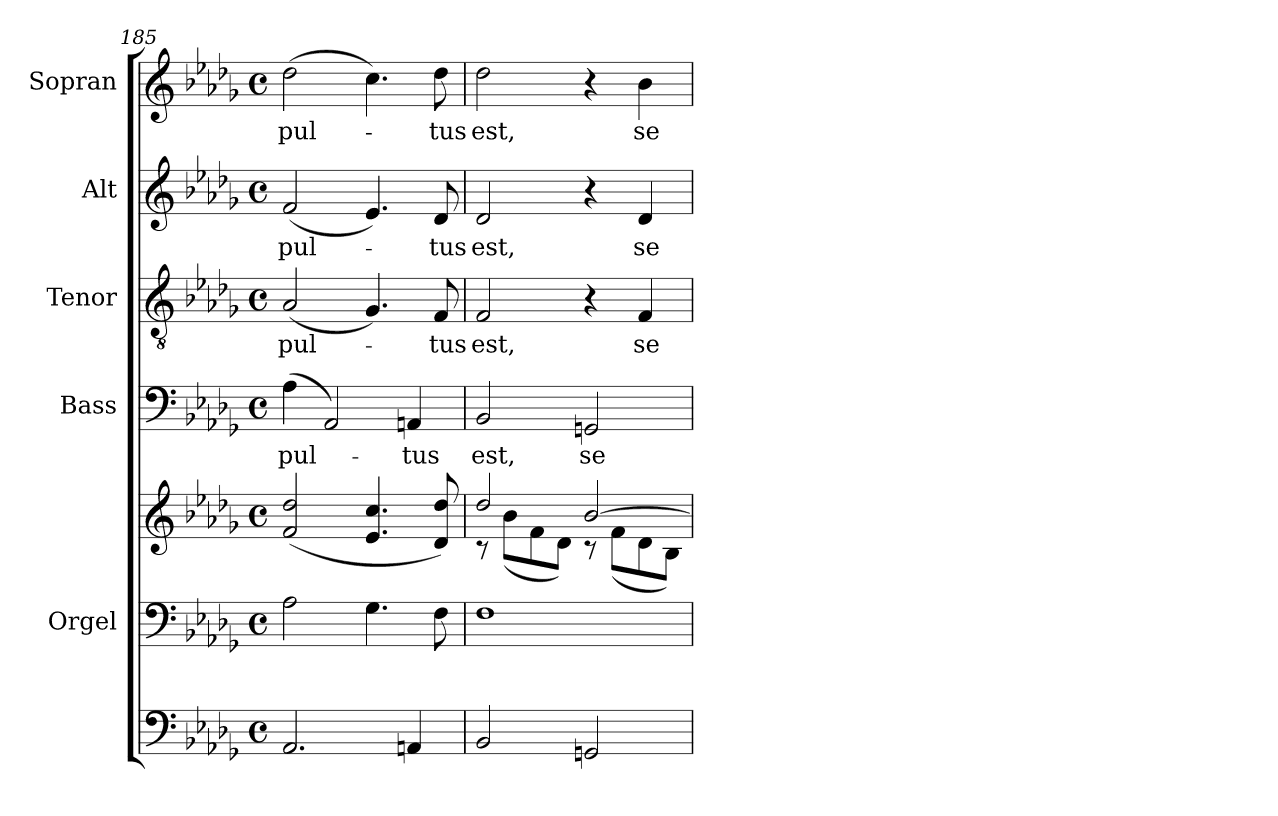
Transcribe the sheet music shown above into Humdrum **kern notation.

**kern	**kern	**kern	**kern	**text	**kern	**text	**kern	**text	**kern	**text
*part6	*part5	*part5	*part4	*part4	*part3	*part3	*part2	*part2	*part1	*part1
*staff7	*staff6	*staff5	*staff4	*staff4	*staff3	*staff3	*staff2	*staff2	*staff1	*staff1
*	*I"Orgel	*	*I"Bass	*	*I"Tenor	*	*I"Alt	*	*I"Sopran	*
*	*I'Org.	*	*I'B	*	*I'T	*	*I'A	*	*I'S	*
!!LO:LB:g=z
*clefF4	*clefF4	*clefG2	*clefF4	*	*clefGv2	*	*clefG2	*	*clefG2	*
*ITrd7c12	*	*	*	*	*	*	*	*	*	*
*k[b-e-a-d-g-]	*k[b-e-a-d-g-]	*k[b-e-a-d-g-]	*k[b-e-a-d-g-]	*	*k[b-e-a-d-g-]	*	*k[b-e-a-d-g-]	*	*k[b-e-a-d-g-]	*
*D-:	*D-:	*D-:	*D-:	*	*D-:	*	*D-:	*	*D-:	*
*M4/4	*M4/4	*M4/4	*M4/4	*	*M4/4	*	*M4/4	*	*M4/4	*
*met(c)	*met(c)	*met(c)	*met(c)	*	*met(c)	*	*met(c)	*	*met(c)	*
=185	=185	=185	=185	=185	=185	=185	=185	=185	=185	=185
!	!	!	!	!LO:LY:b	!	!LO:LY:b	!	!LO:LY:b	!	!LO:LY:b
2.AAA-/	2A-\	(2f/ 2dd-/	(>4A-\	-pul-	(<2A-/	-pul-	(<2f/	-pul-	(>2dd-\	-pul-
.	.	.	2AA-/)	.	.	.	.	.	.	.
.	4.G-\	4.e-/ 4.cc/	.	.	4.G-/)	.	4.e-/)	.	4.cc\)	.
!	!	!	!	!LO:LY:b	!	!	!	!	!	!
4AAAn/	.	.	4AAn/	-tus	.	.	.	.	.	.
!	!	!	!	!	!	!LO:LY:b	!	!LO:LY:b	!	!LO:LY:b
.	8F\	8d-/ 8dd-/)	.	.	8F/	-tus	8d-/	-tus	8dd-\	-tus
=186	=186	=186	=186	=186	=186	=186	=186	=186	=186	=186
*	*	*^	*	*	*	*	*	*	*	*
!	!	!	!	!	!LO:LY:b	!	!LO:LY:b	!	!LO:LY:b	!	!LO:LY:b
2BBB-/	1F	2dd-/	8rc	2BB-/	est,	2F/	est,	2d-/	est,	2dd-\	est,
.	.	.	(<8b-\L	.	.	.	.	.	.	.	.
.	.	.	8f\	.	.	.	.	.	.	.	.
.	.	.	8d-\J)	.	.	.	.	.	.	.	.
!	!	!	!	!	!LO:LY:b	!	!	!	!	!	!
2GGGn/	.	[>2b-/	8rc	2GGn/	se-	4r	.	4r	.	4r	.
.	.	.	(<8f\L	.	.	.	.	.	.	.	.
!	!	!	!	!	!	!	!LO:LY:b	!	!LO:LY:b	!	!LO:LY:b
.	.	.	8d-\	.	.	4F/	se-	4d-/	se-	4b-\	se-
.	.	.	8B-\J)	.	.	.	.	.	.	.	.
*	*	*v	*v	*	*	*	*	*	*	*	*
=	=	=	=	=	=	=	=	=	=	=
*-	*-	*-	*-	*-	*-	*-	*-	*-	*-	*-
